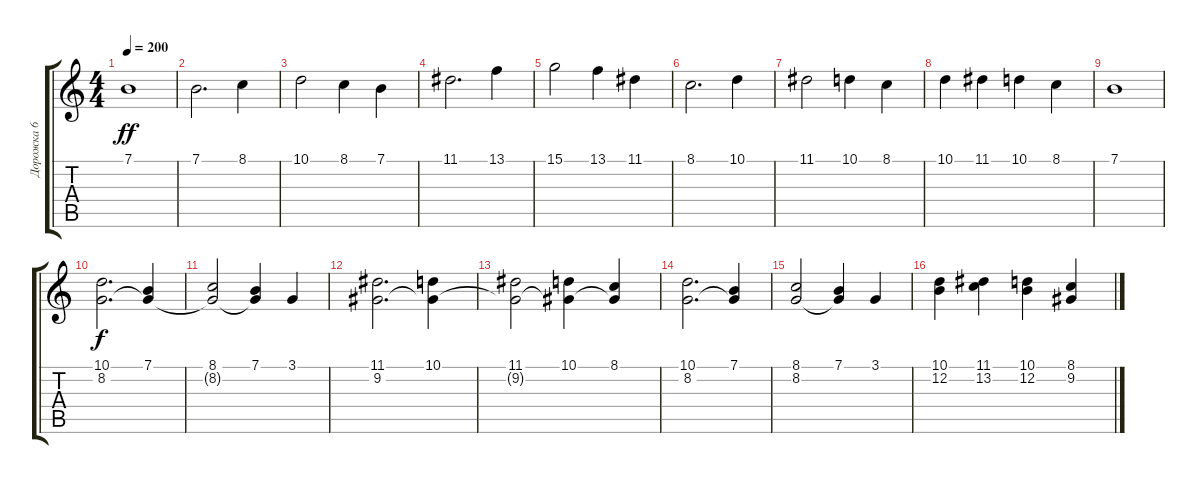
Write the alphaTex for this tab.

\track ("Дорожка 6" "Дорожка 6") {instrument stringensemble1}
\staff {score tabs}
\tuning (E4 B3 G3 D3 A2 E2) {hide}
\ts (4 4)
\tempo 200
\clef g2
\ks c
7.1.1{dy ff} |
7.1.2{d} 8.1.4 |
10.1.2 8.1.4 7.1.4 |
11.1.2{d} 13.1.4 |
15.1.2 13.1.4 11.1.4 |
8.1.2{d} 10.1.4 |
11.1.2 10.1.4 8.1.4 |
10.1.4 11.1.4 10.1.4 8.1.4 |
7.1.1 |
(10.1 8.2).2{d dy f} (7.1 8.2{t}).4 |
(8.1 8.2{t}).2 (7.1 8.2{t}).4 3.1.4 |
(11.1 9.2).2{d} (10.1 9.2{t}).4 |
(11.1 9.2{t}).2 (10.1 9.2{t}).4 (8.1 9.2{t}).4 |
(10.1 8.2).2{d} (7.1 8.2{t}).4 |
(8.1 8.2).2 (7.1 8.2{t}).4 3.1.4 |
(10.1 12.2).4 (11.1 13.2).4 (10.1 12.2).4 (8.1 9.2).4
